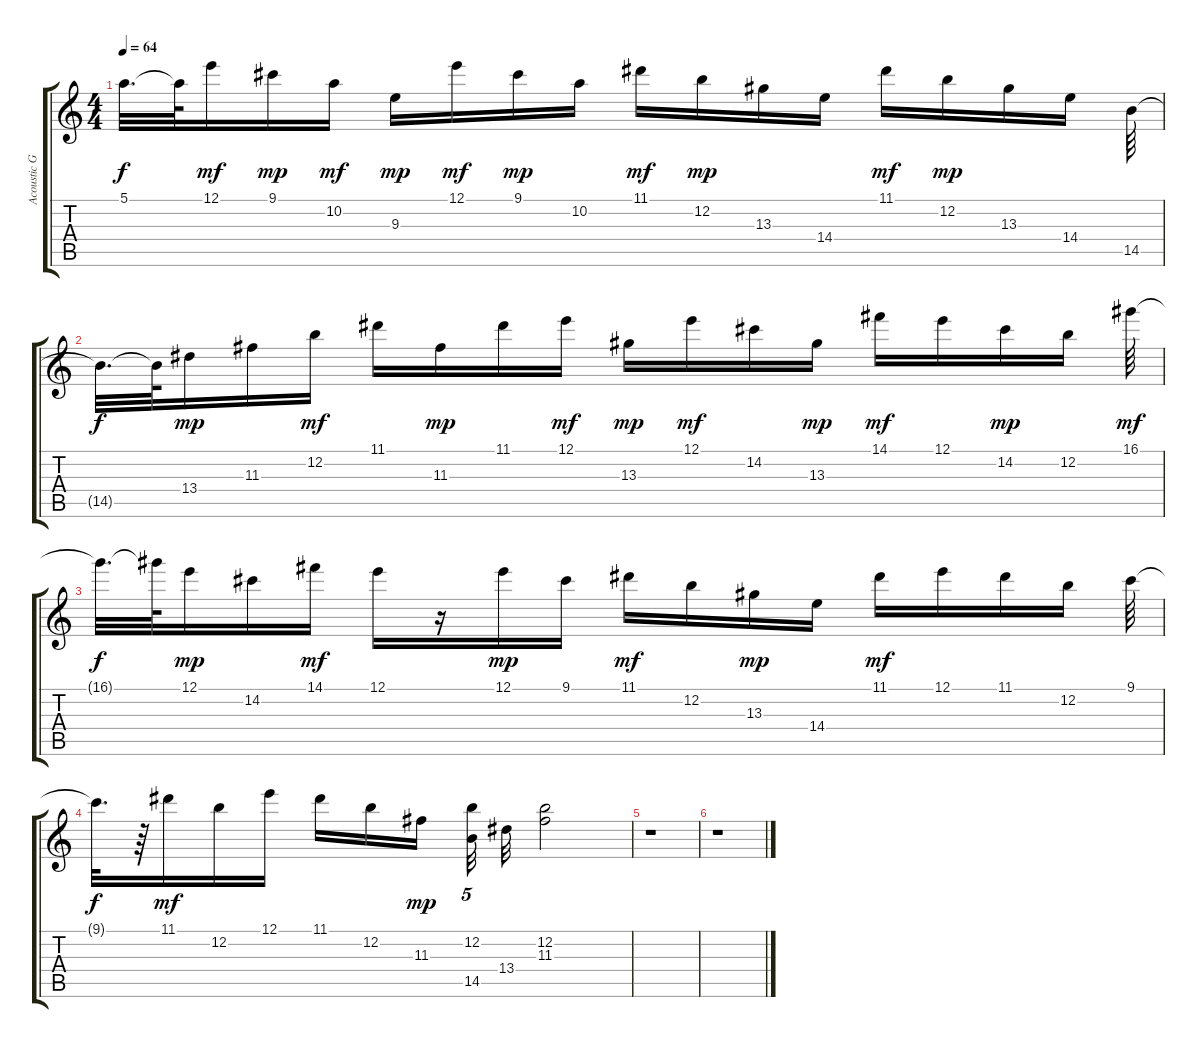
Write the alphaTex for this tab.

\track ("Acoustic Guitar" "Acoustic G") {instrument acousticguitarsteel}
\staff {score tabs}
\tuning (E4 B3 G3 D3 A2 E2) {hide}
\ts (4 4)
\tempo 64
\clef g2
\ks c
5.1{t}.32{d dy f} 5.1{t}.64 12.1.16{dy mf} 9.1.16{dy mp} 10.2.16{dy mf} 9.3.16{dy mp} 12.1.16{dy mf} 9.1.16{dy mp} 10.2.16 11.1.16{dy mf} 12.2.16{dy mp} 13.3.16 14.4.16 11.1.16{dy mf} 12.2.16{dy mp} 13.3.16 14.4.16 14.5.64 |
14.5{t}.32{d dy f} 14.5{t}.64 13.4.16{dy mp} 11.3.16 12.2.16{dy mf} 11.1.16 11.3.16{dy mp} 11.1.16 12.1.16{dy mf} 13.3.16{dy mp} 12.1.16{dy mf} 14.2.16 13.3.16{dy mp} 14.1.16{dy mf} 12.1.16 14.2.16{dy mp} 12.2.16 16.1.64{dy mf} |
16.1{t}.32{d dy f} 16.1{t}.64 12.1.16{dy mp} 14.2.16 14.1.16{dy mf} 12.1.16 r.16 12.1.16{dy mp} 9.1.16 11.1.16{dy mf} 12.2.16 13.3.16{dy mp} 14.4.16 11.1.16{dy mf} 12.1.16 11.1.16 12.2.16 9.1.64 |
9.1{t}.32{d dy f} r.64 11.1.16{dy mf} 12.2.16 12.1.16 11.1.16 12.2.16 11.3.16{dy mp beam splitsecondary} (12.2 14.5).32{tu (5 4)} 13.4.32 (12.2 11.3).2 |
r.1 |
r.1
